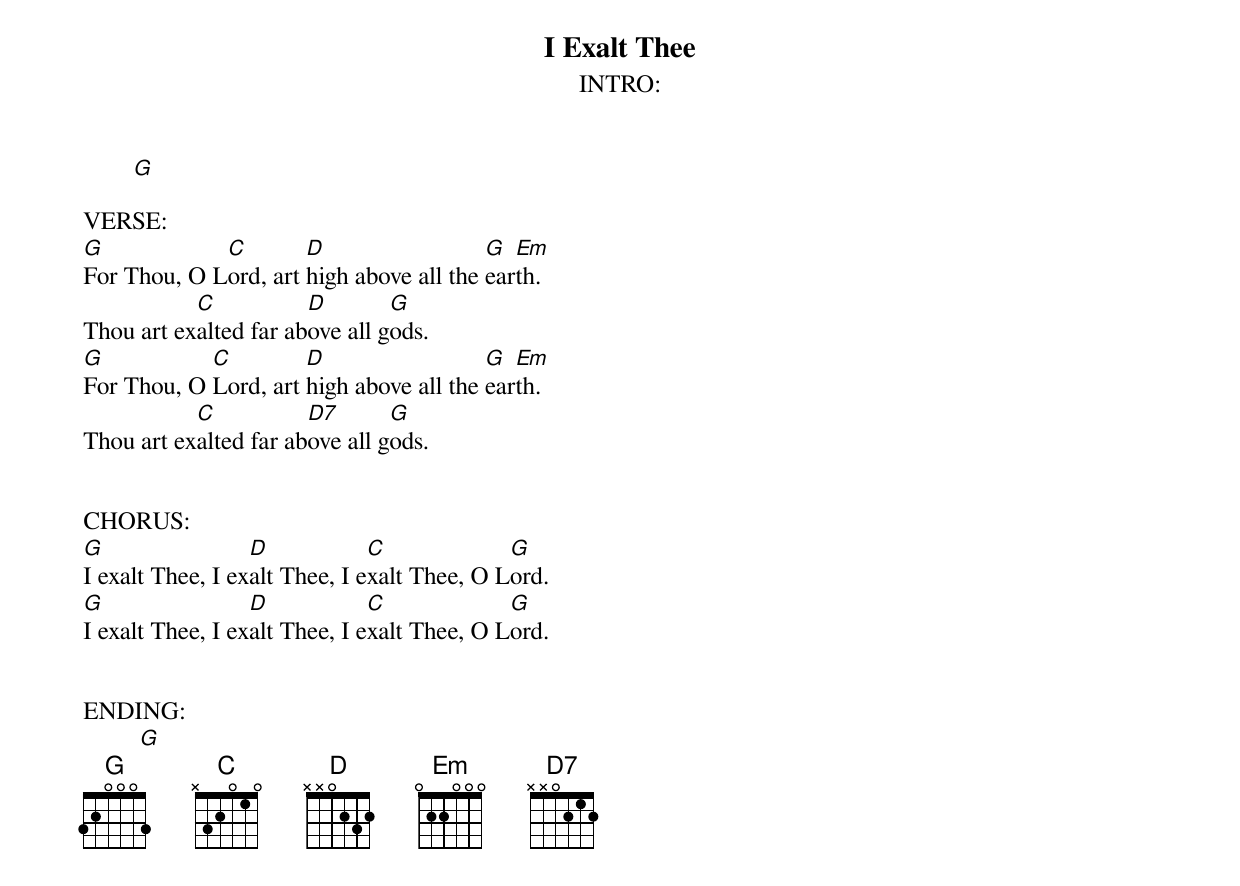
{t:I Exalt Thee}


{st:INTRO:}
        [G]

VERSE:
[G]For Thou, O L[C]ord, art [D]high above all the [G]ear[Em]th.
Thou art ex[C]alted far ab[D]ove all g[G]ods.
[G]For Thou, O [C]Lord, art [D]high above all the [G]ear[Em]th.
Thou art ex[C]alted far ab[D7]ove all g[G]ods.


CHORUS:
[G]I exalt Thee, I ex[D]alt Thee, I e[C]xalt Thee, O L[G]ord.
[G]I exalt Thee, I ex[D]alt Thee, I e[C]xalt Thee, O L[G]ord.


ENDING:
         [G]
